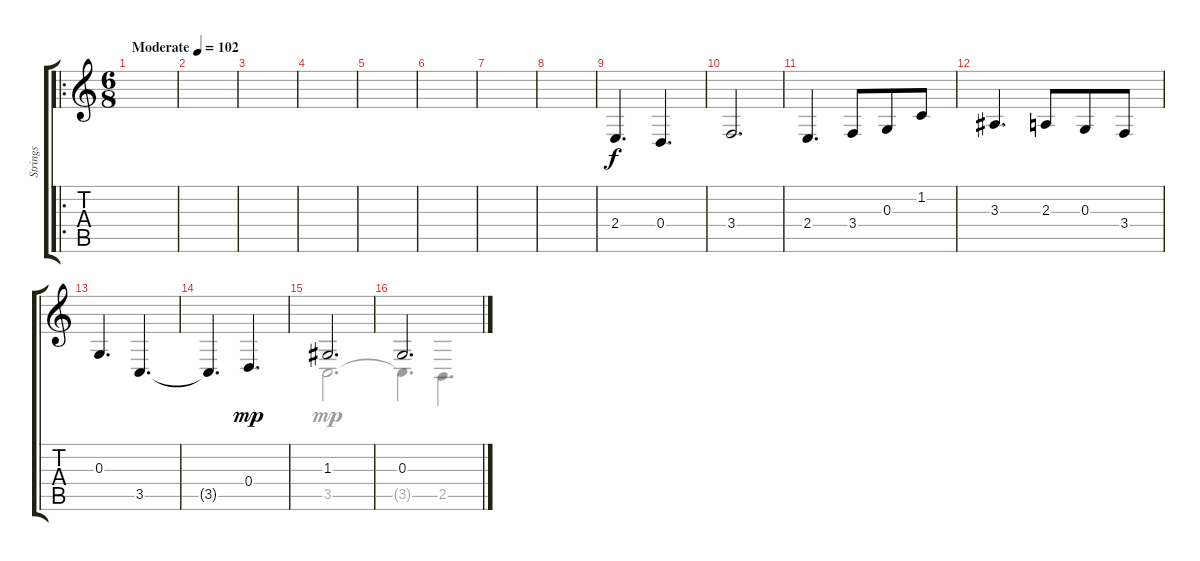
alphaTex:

\track ("Strings" "Strings") {instrument stringensemble1}
\staff {score tabs}
\tuning (E4 B3 G3 D3 A2 E2) {hide}
\voice
\ro
\ts (6 8)
\tempo (102 "Moderate")
\clef g2
\ks c
|
|
|
|
|
|
|
|
2.4.4{d} 0.4.4{d} |
3.4.2{d} |
2.4.4{d} 3.4.8 0.3.8 1.2.8 |
3.3.4{d} 2.3.8 0.3.8 3.4.8 |
0.3.4{d} 3.5.4{d} |
3.5{t}.4{d dy f} 0.4.4{d dy mp} |
1.3.2{d} |
0.3.2{d}
\voice
\clef g2
\ottava regular
\simile none
\ks c
|
|
|
|
|
|
|
|
|
|
|
|
|
|
3.5.2{d} |
3.5{t}.4{d} 2.5.4{d}
